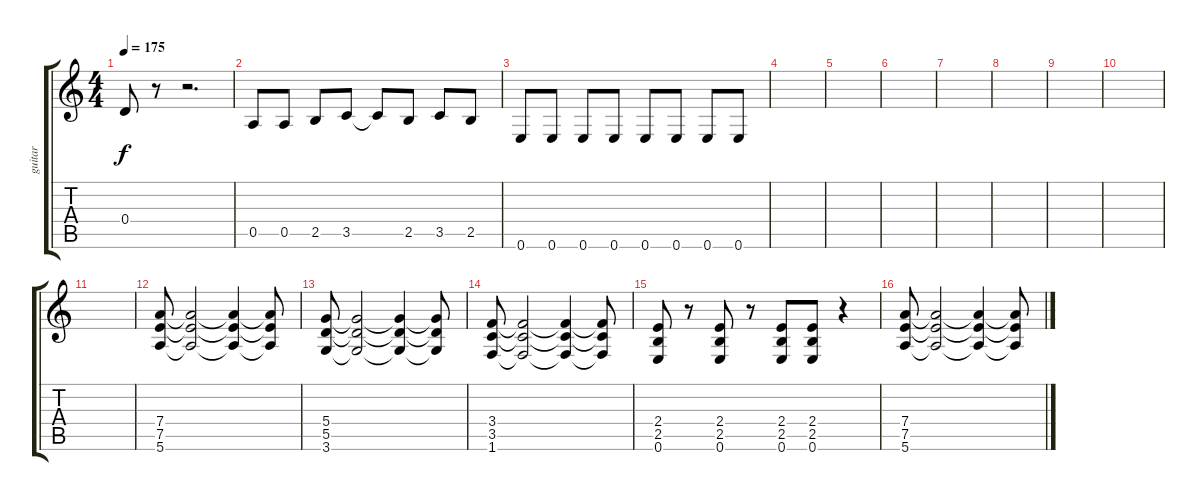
\track ("guitar" "guitar") {instrument distortionguitar}
\staff {score tabs}
\tuning (E4 B3 G3 D3 A2 E2) {hide}
\ts (4 4)
\tempo 175
\clef g2
\ks c
0.4.8{dy f} r.8 r.2{d} |
0.5.8 0.5.8 2.5.8 3.5.8 3.5{t}.8 2.5.8 3.5.8 2.5.8 |
0.6.8 0.6.8 0.6.8 0.6.8 0.6.8 0.6.8 0.6.8 0.6.8 |
|
|
|
|
|
|
|
|
(7.4 7.5 5.6).8 (7.4{t} 7.5{t} 5.6{t}).2 (7.4{t} 7.5{t} 5.6{t}).4 (7.4{t} 7.5{t} 5.6{t}).8 |
(5.4 5.5 3.6).8 (5.4{t} 5.5{t} 3.6{t}).2 (5.4{t} 5.5{t} 3.6{t}).4 (5.4{t} 5.5{t} 3.6{t}).8 |
(3.4 3.5 1.6).8 (3.4{t} 3.5{t} 1.6{t}).2 (3.4{t} 3.5{t} 1.6{t}).4 (3.4{t} 3.5{t} 1.6{t}).8 |
(2.4 2.5 0.6).8 r.8 (2.4 2.5 0.6).8 r.8 (2.4 2.5 0.6).8 (2.4 2.5 0.6).8 r.4 |
(7.4 7.5 5.6).8 (7.4{t} 7.5{t} 5.6{t}).2 (7.4{t} 7.5{t} 5.6{t}).4 (7.4{t} 7.5{t} 5.6{t}).8
